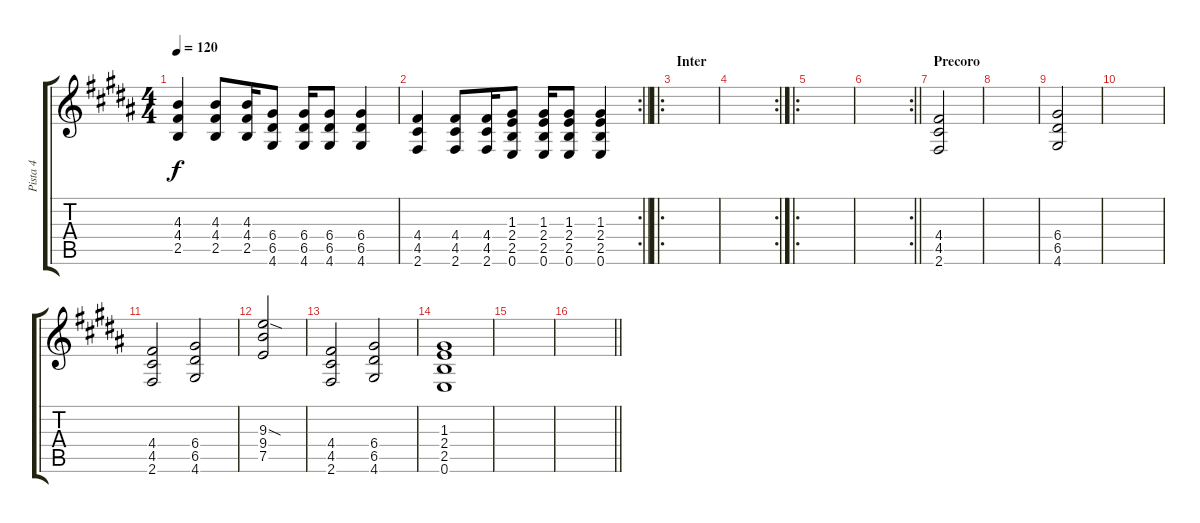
\track ("Pista 4" "Pista 4") {instrument distortionguitar}
\staff {score tabs}
\tuning (E4 B3 G3 D3 A2 E2) {hide}
\ts (4 4)
\tempo 120
\clef g2
\ks b
(4.3 4.4 2.5).4{dy f} (4.3 4.4 2.5).8 (4.3 4.4 2.5).16 (6.4 6.5 4.6).8 (6.4 6.5 4.6).16 (6.4 6.5 4.6).8 (6.4 6.5 4.6).4 |
\rc 2
\barLineRight lightlight
(4.4 4.5 2.6).4 (4.4 4.5 2.6).8 (4.4 4.5 2.6).16 (1.3 2.4 2.5 0.6).8 (1.3 2.4 2.5 0.6).16 (1.3 2.4 2.5 0.6).8 (1.3 2.4 2.5 0.6).4 |
\ro
\section ("" "Inter")
|
\rc 2
|
\ro
|
\rc 2
\barLineRight lightlight
|
\section ("" "Precoro")
(4.4 4.5 2.6).2 |
|
(6.4 6.5 4.6).2 |
|
(4.4 4.5 2.6).2 (6.4 6.5 4.6).2 |
(9.3{sod} 9.4 7.5).2 |
(4.4 4.5 2.6).2 (6.4 6.5 4.6).2 |
(1.3 2.4 2.5 0.6).1 |
|
\barLineRight lightlight
